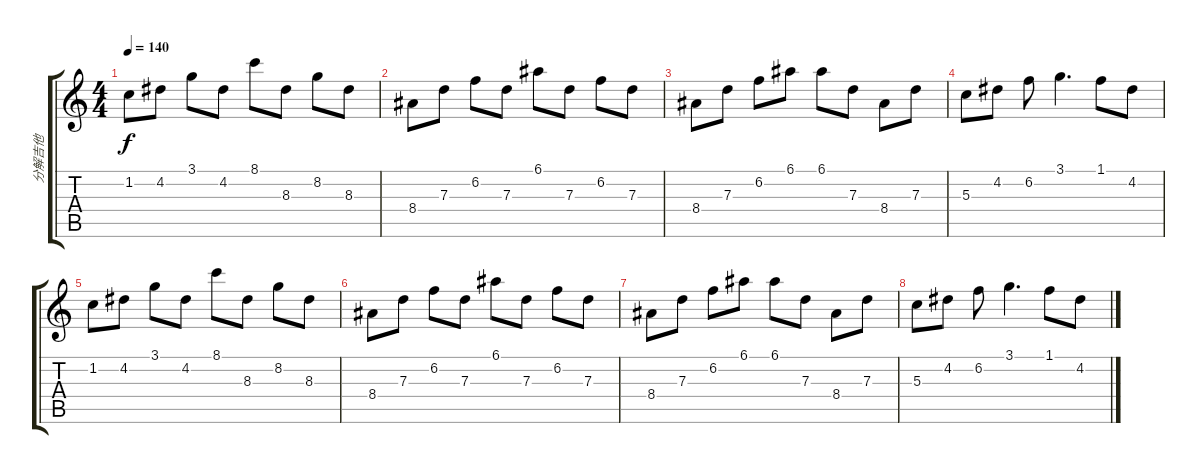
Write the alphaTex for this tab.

\track ("分解吉他" "分解吉他") {instrument distortionguitar}
\staff {score tabs}
\tuning (E4 B3 G3 D3 A2 E2) {hide}
\ts (4 4)
\tempo 140
\clef g2
\ks c
1.2.8{dy f} 4.2.8 3.1.8 4.2.8 8.1.8 8.3.8 8.2.8 8.3.8 |
8.4.8 7.3.8 6.2.8 7.3.8 6.1.8 7.3.8 6.2.8 7.3.8 |
8.4.8 7.3.8 6.2.8 6.1.8 6.1.8 7.3.8 8.4.8 7.3.8 |
5.3.8 4.2.8 6.2.8 3.1.4{d} 1.1.8 4.2.8 |
1.2.8 4.2.8 3.1.8 4.2.8 8.1.8 8.3.8 8.2.8 8.3.8 |
8.4.8 7.3.8 6.2.8 7.3.8 6.1.8 7.3.8 6.2.8 7.3.8 |
8.4.8 7.3.8 6.2.8 6.1.8 6.1.8 7.3.8 8.4.8 7.3.8 |
5.3.8{txt ""} 4.2.8 6.2.8 3.1.4{d} 1.1.8 4.2.8
